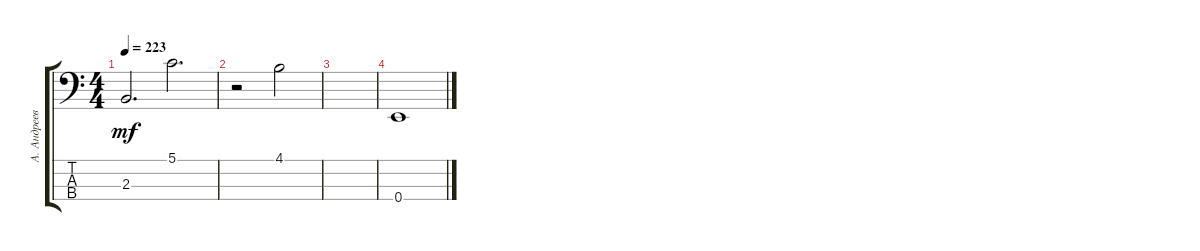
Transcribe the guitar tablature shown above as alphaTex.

\track ("А. Андреев" "А. Андреев") {instrument electricbassfinger}
\staff {score tabs}
\tuning (G2 D2 A1 E1) {hide}
\ts (4 4)
\tempo 223
\clef f4
\ks c
2.3.2{d dy mf} 5.1.2{d} |
r.2 4.1.2 |
|
0.4.1
